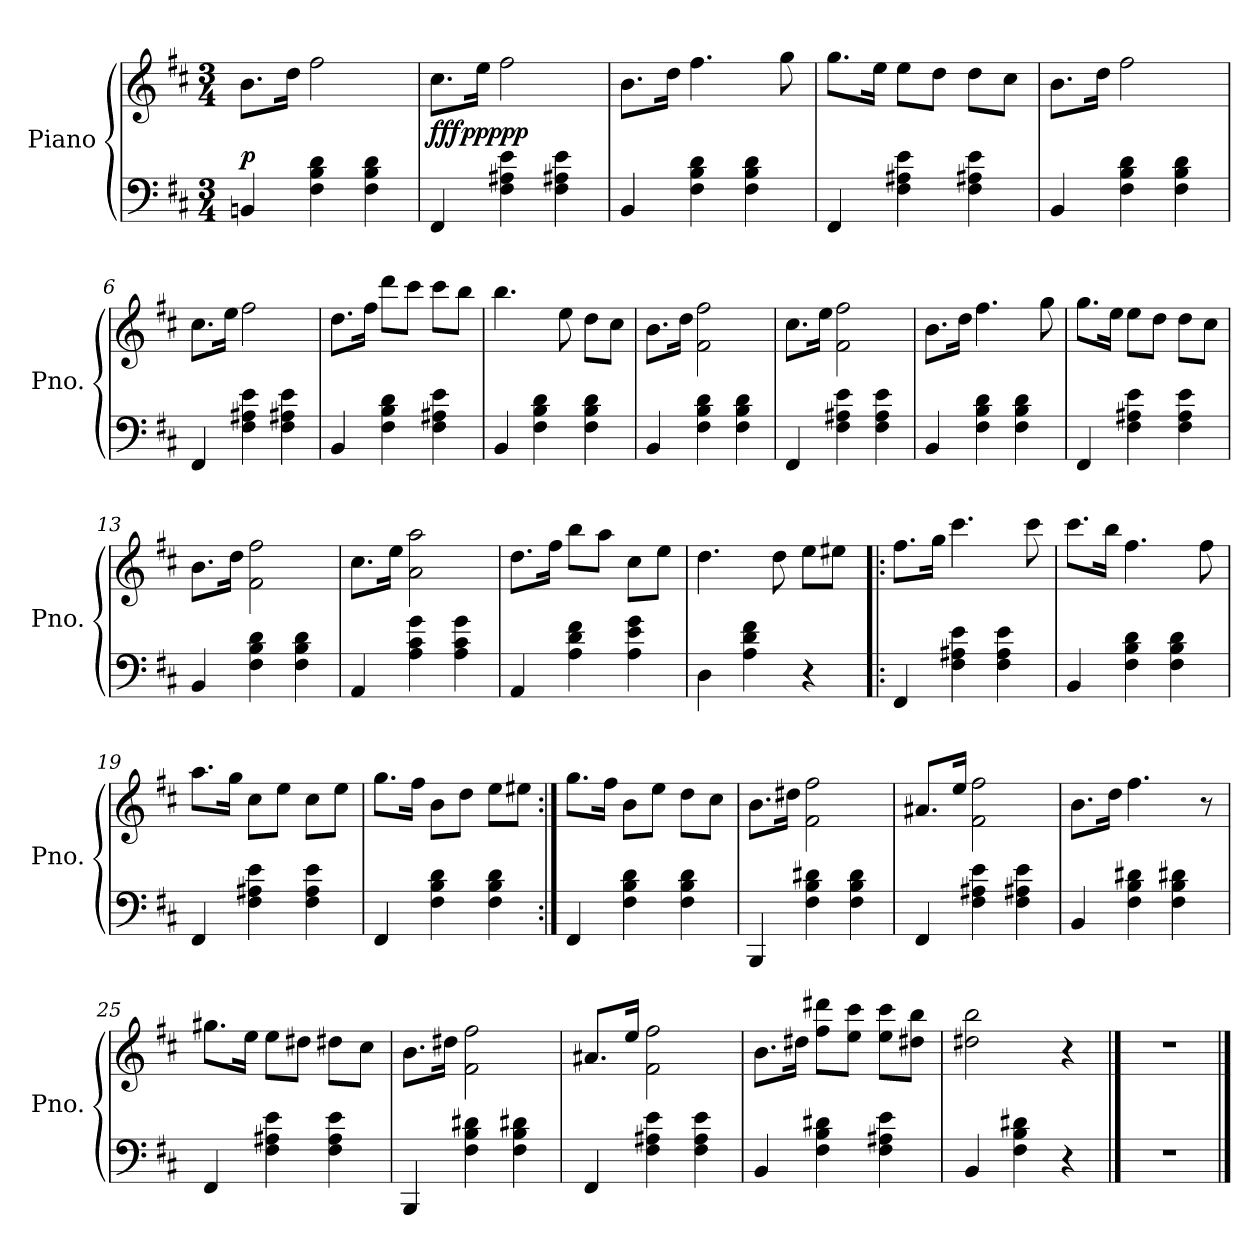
**kern	**kern	**dynam
*part1	*part1	*part1
*staff2	*staff1	*staff1/2
*I"Piano	*	*
*I'Pno.	*	*
*clefF4	*clefG2	*
*k[f#c#]	*k[f#c#]	*
*D:	*D:	*
*M3/4	*M3/4	*
=1	=1	=1
!	!	!LO:DY:a=2
4BBn/	8.b\L	p
.	16dd\Jk	.
4F#\ 4B\ 4d\	2ff#\	.
4F#\ 4B\ 4d\	.	.
=2	=2	=2
!	!	!LO:DY:a=2
!	!	!LO:DY:n=1:b
!	!	!LO:DY:n=2:b
!	!	!LO:DY:n=3:b
4FF#/	8.cc#\L	fff ppp p p
.	16ee\Jk	.
4F#\ 4A#X\ 4e\	2ff#\	.
4F#\ 4A#X\ 4e\	.	.
=3	=3	=3
4BB/	8.b\L	.
.	16dd\Jk	.
4F#\ 4B\ 4d\	4.ff#\	.
4F#\ 4B\ 4d\	.	.
.	8gg\	.
=4	=4	=4
4FF#/	8.gg\L	.
.	16ee\Jk	.
4F#\ 4A#X\ 4e\	8ee\L	.
.	8dd\J	.
4F#\ 4A#X\ 4e\	8dd\L	.
.	8cc#\J	.
=5	=5	=5
4BB/	8.b\L	.
.	16dd\Jk	.
4F#\ 4B\ 4d\	2ff#\	.
4F#\ 4B\ 4d\	.	.
=6	=6	=6
4FF#/	8.cc#\L	.
.	16ee\Jk	.
4F#\ 4A#X\ 4e\	2ff#\	.
4F#\ 4A#X\ 4e\	.	.
!!LO:LB:g=z
=7	=7	=7
4BB/	8.dd\L	.
.	16ff#\Jk	.
4F#\ 4B\ 4d\	8ddd\L	.
.	8ccc#\J	.
4F#\ 4A#X\ 4e\	8ccc#\L	.
.	8bb\J	.
=8	=8	=8
4BB/	4.bb\	.
4F#\ 4B\ 4d\	.	.
.	8ee\	.
4F#\ 4B\ 4d\	8dd\L	.
.	8cc#\J	.
=9	=9	=9
4BB/	8.b\L	.
.	16dd\Jk	.
4F#\ 4B\ 4d\	2f#\ 2ff#\	.
4F#\ 4B\ 4d\	.	.
=10	=10	=10
4FF#/	8.cc#\L	.
.	16ee\Jk	.
4F#\ 4A#X\ 4e\	2f#\ 2ff#\	.
4F#\ 4A#\ 4e\	.	.
=11	=11	=11
4BB/	8.b\L	.
.	16dd\Jk	.
4F#\ 4B\ 4d\	4.ff#\	.
4F#\ 4B\ 4d\	.	.
.	8gg\	.
=12	=12	=12
4FF#/	8.gg\L	.
.	16ee\Jk	.
4F#\ 4A#X\ 4e\	8ee\L	.
.	8dd\J	.
4F#\ 4A#\ 4e\	8dd\L	.
.	8cc#\J	.
=13	=13	=13
4BB/	8.b\L	.
.	16dd\Jk	.
4F#\ 4B\ 4d\	2f#\ 2ff#\	.
4F#\ 4B\ 4d\	.	.
!!LO:LB:g=z
=14	=14	=14
4AA/	8.cc#\L	.
.	16ee\Jk	.
4A\ 4c#\ 4g\	2a\ 2aa\	.
4A\ 4c#\ 4g\	.	.
=15	=15	=15
4AA/	8.dd\L	.
.	16ff#\Jk	.
4A\ 4d\ 4f#\	8bb\L	.
.	8aa\J	.
4A\ 4e\ 4g\	8cc#\L	.
.	8ee\J	.
=16	=16	=16
4D\	4.dd\	.
4A\ 4d\ 4f#\	.	.
.	8dd\	.
4r	8ee\L	.
.	8ee#X\J	.
=17!|:	=17!|:	=17!|:
4FF#/	8.ff#\L	.
.	16gg\Jk	.
4F#\ 4A#X\ 4e\	4.ccc#\	.
4F#\ 4A#\ 4e\	.	.
.	8ccc#\	.
=18	=18	=18
4BB/	8.ccc#\L	.
.	16bb\Jk	.
4F#\ 4B\ 4d\	4.ff#\	.
4F#\ 4B\ 4d\	.	.
.	8ff#\	.
=19	=19	=19
4FF#/	8.aa\L	.
.	16gg\Jk	.
4F#\ 4A#X\ 4e\	8cc#\L	.
.	8ee\J	.
4F#\ 4A#\ 4e\	8cc#\L	.
.	8ee\J	.
!!LO:LB:g=z
=20	=20	=20
4FF#/	8.gg\L	.
.	16ff#\Jk	.
4F#\ 4B\ 4d\	8b\L	.
.	8dd\J	.
4F#\ 4B\ 4d\	8ee\L	.
.	8ee#X\J	.
=21:|!	=21:|!	=21:|!
4FF#/	8.gg\L	.
.	16ff#\Jk	.
4F#\ 4B\ 4d\	8b\L	.
.	8ee\J	.
4F#\ 4B\ 4d\	8dd\L	.
.	8cc#\J	.
=22	=22	=22
4BBB/	8.b\L	.
.	16dd#X\Jk	.
4F#\ 4B\ 4d#X\	2f#\ 2ff#\	.
4F#\ 4B\ 4d#\	.	.
=23	=23	=23
4FF#/	8.a#X/L	.
.	16ee/Jk	.
4F#\ 4A#X\ 4e\	2f#\ 2ff#\	.
4F#\ 4A#X\ 4e\	.	.
=24	=24	=24
4BB/	8.b\L	.
.	16dd\Jk	.
4F#\ 4B\ 4d#X\	4.ff#\	.
4F#\ 4B\ 4d#X\	.	.
.	8r	.
!!LO:LB:g=z
=25	=25	=25
4FF#/	8.gg#X\L	.
.	16ee\Jk	.
4F#\ 4A#X\ 4e\	8ee\L	.
.	8dd#X\J	.
4F#\ 4A#\ 4e\	8dd#X\L	.
.	8cc#\J	.
=26	=26	=26
4BBB/	8.b\L	.
.	16dd#X\Jk	.
4F#\ 4B\ 4d#X\	2f#\ 2ff#\	.
4F#\ 4B\ 4d#X\	.	.
=27	=27	=27
4FF#/	8.a#X/L	.
.	16ee/Jk	.
4F#\ 4A#X\ 4e\	2f#\ 2ff#\	.
4F#\ 4A#\ 4e\	.	.
=28	=28	=28
4BB/	8.b\L	.
.	16dd#X\Jk	.
4F#\ 4B\ 4d#X\	8ff#\ 8ddd#X\L	.
.	8ee\ 8ccc#\J	.
4F#\ 4A#X\ 4e\	8ee\ 8ccc#\L	.
.	8dd#X\ 8bb\J	.
=29	=29	=29
4BB/	2dd#X\ 2bb\	.
4F#\ 4B\ 4d#X\	.	.
4r	4r	.
==30	==30	==30
2.r	2.r	.
==	==	==
*-	*-	*-
